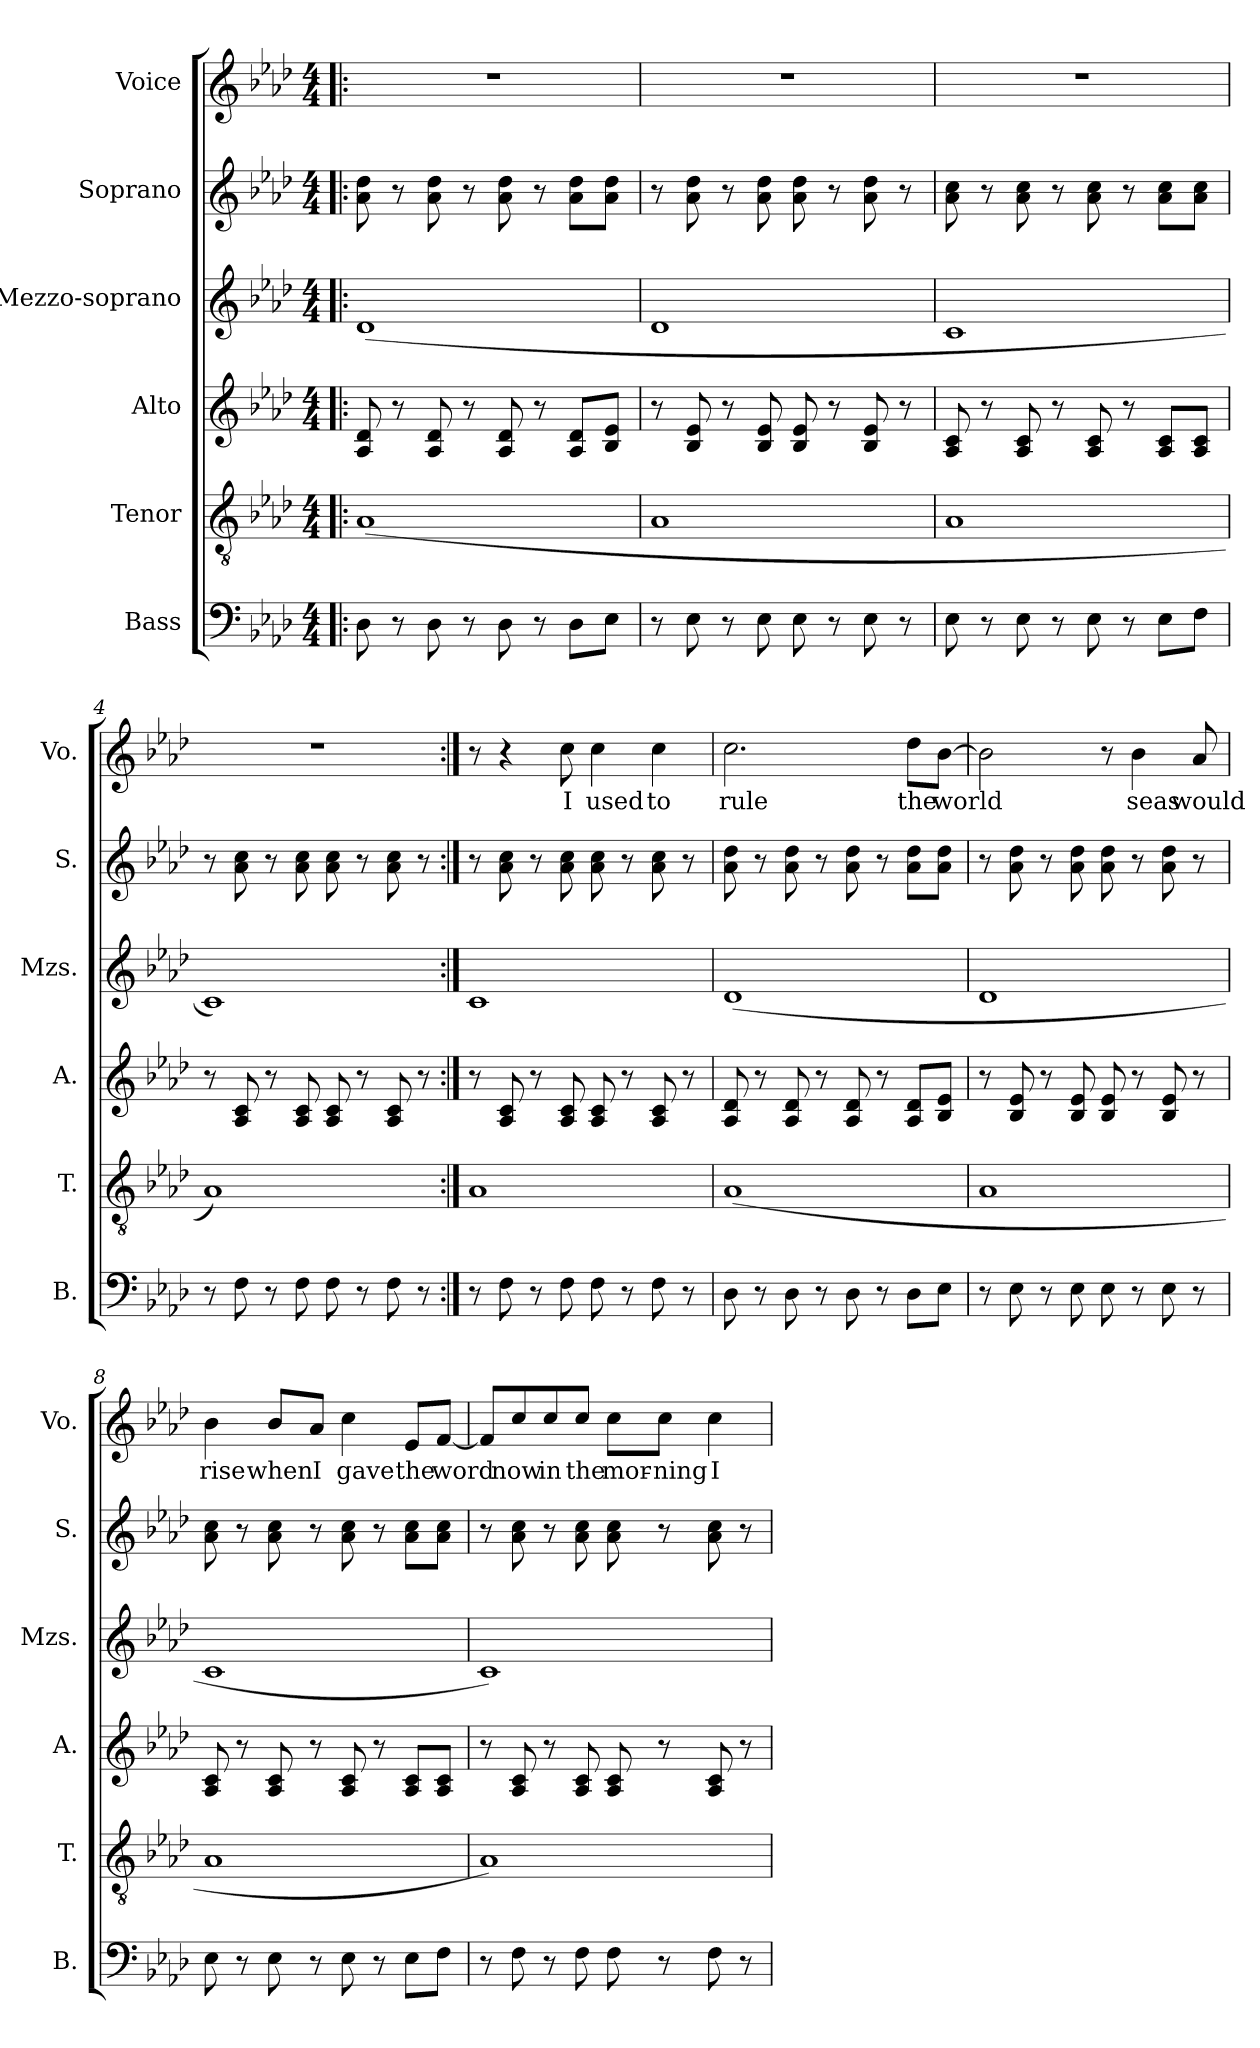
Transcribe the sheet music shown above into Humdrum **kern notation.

**kern	**kern	**kern	**kern	**kern	**kern	**text
*part6	*part5	*part4	*part3	*part2	*part1	*part1
*staff6	*staff5	*staff4	*staff3	*staff2	*staff1	*staff1
*I"Bass	*I"Tenor	*I"Alto	*I"Mezzo-soprano	*I"Soprano	*I"Voice	*
*I'B.	*I'T.	*I'A.	*I'Mzs.	*I'S.	*I'Vo.	*
*clefF4	*clefGv2	*clefG2	*clefG2	*clefG2	*clefG2	*
*k[b-e-a-d-]	*k[b-e-a-d-]	*k[b-e-a-d-]	*k[b-e-a-d-]	*k[b-e-a-d-]	*k[b-e-a-d-]	*
*M4/4	*M4/4	*M4/4	*M4/4	*M4/4	*M4/4	*
*MM139	*MM139	*MM139	*MM139	*MM139	*MM139	*
=1!|:	=1!|:	=1!|:	=1!|:	=1!|:	=1!|:	=1!|:
8D-\	(>1A-	8A-/ 8d-/	(>1d-	8a-\ 8dd-\	1r	.
8r	.	8r	.	8r	.	.
8D-\	.	8A-/ 8d-/	.	8a-\ 8dd-\	.	.
8r	.	8r	.	8r	.	.
8D-\	.	8A-/ 8d-/	.	8a-\ 8dd-\	.	.
8r	.	8r	.	8r	.	.
8D-\L	.	8A-/ 8d-/L	.	8a-\ 8dd-\L	.	.
8E-\J	.	8B-/ 8e-/J	.	8a-\ 8dd-\J	.	.
=2	=2	=2	=2	=2	=2	=2
8r	1A-	8r	1d-	8r	1r	.
8E-\	.	8B-/ 8e-/	.	8a-\ 8dd-\	.	.
8r	.	8r	.	8r	.	.
8E-\	.	8B-/ 8e-/	.	8a-\ 8dd-\	.	.
8E-\	.	8B-/ 8e-/	.	8a-\ 8dd-\	.	.
8r	.	8r	.	8r	.	.
8E-\	.	8B-/ 8e-/	.	8a-\ 8dd-\	.	.
8r	.	8r	.	8r	.	.
=3	=3	=3	=3	=3	=3	=3
8E-\	1A-	8A-/ 8c/	1c	8a-\ 8cc\	1r	.
8r	.	8r	.	8r	.	.
8E-\	.	8A-/ 8c/	.	8a-\ 8cc\	.	.
8r	.	8r	.	8r	.	.
8E-\	.	8A-/ 8c/	.	8a-\ 8cc\	.	.
8r	.	8r	.	8r	.	.
8E-\L	.	8A-/ 8c/L	.	8a-\ 8cc\L	.	.
8F\J	.	8A-/ 8c/J	.	8a-\ 8cc\J	.	.
!!LO:PB:g=z
=4	=4	=4	=4	=4	=4	=4
8r	1A-)	8r	1c)	8r	1r	.
8F\	.	8A-/ 8c/	.	8a-\ 8cc\	.	.
8r	.	8r	.	8r	.	.
8F\	.	8A-/ 8c/	.	8a-\ 8cc\	.	.
8F\	.	8A-/ 8c/	.	8a-\ 8cc\	.	.
8r	.	8r	.	8r	.	.
8F\	.	8A-/ 8c/	.	8a-\ 8cc\	.	.
8r	.	8r	.	8r	.	.
=5:|!	=5:|!	=5:|!	=5:|!	=5:|!	=5:|!	=5:|!
8r	1A-	8r	1c	8r	8r	.
8F\	.	8A-/ 8c/	.	8a-\ 8cc\	4r	.
8r	.	8r	.	8r	.	.
!	!	!	!	!	!	!LO:LY:b
8F\	.	8A-/ 8c/	.	8a-\ 8cc\	8cc\	I
!	!	!	!	!	!	!LO:LY:b
8F\	.	8A-/ 8c/	.	8a-\ 8cc\	4cc\	used
8r	.	8r	.	8r	.	.
!	!	!	!	!	!	!LO:LY:b
8F\	.	8A-/ 8c/	.	8a-\ 8cc\	4cc\	to
8r	.	8r	.	8r	.	.
=6	=6	=6	=6	=6	=6	=6
!	!	!	!	!	!	!LO:LY:b
8D-\	(>1A-	8A-/ 8d-/	(>1d-	8a-\ 8dd-\	2.cc\	rule
8r	.	8r	.	8r	.	.
8D-\	.	8A-/ 8d-/	.	8a-\ 8dd-\	.	.
8r	.	8r	.	8r	.	.
8D-\	.	8A-/ 8d-/	.	8a-\ 8dd-\	.	.
8r	.	8r	.	8r	.	.
!	!	!	!	!	!	!LO:LY:b
8D-\L	.	8A-/ 8d-/L	.	8a-\ 8dd-\L	8dd-\L	the
!	!	!	!	!	!	!LO:LY:b
8E-\J	.	8B-/ 8e-/J	.	8a-\ 8dd-\J	[8b-\J	world
!!LO:LB:g=z
=7	=7	=7	=7	=7	=7	=7
8r	1A-	8r	1d-	8r	2b-\]	.
8E-\	.	8B-/ 8e-/	.	8a-\ 8dd-\	.	.
8r	.	8r	.	8r	.	.
8E-\	.	8B-/ 8e-/	.	8a-\ 8dd-\	.	.
8E-\	.	8B-/ 8e-/	.	8a-\ 8dd-\	8r	.
!	!	!	!	!	!	!LO:LY:b
8r	.	8r	.	8r	4b-\	seas
8E-\	.	8B-/ 8e-/	.	8a-\ 8dd-\	.	.
!	!	!	!	!	!	!LO:LY:b
8r	.	8r	.	8r	8a-/	would
=8	=8	=8	=8	=8	=8	=8
!	!	!	!	!	!	!LO:LY:b
8E-\	1A-	8A-/ 8c/	1c	8a-\ 8cc\	4b-\	rise
8r	.	8r	.	8r	.	.
!	!	!	!	!	!	!LO:LY:b
8E-\	.	8A-/ 8c/	.	8a-\ 8cc\	8b-/L	when
!	!	!	!	!	!	!LO:LY:b
8r	.	8r	.	8r	8a-/J	I
!	!	!	!	!	!	!LO:LY:b
8E-\	.	8A-/ 8c/	.	8a-\ 8cc\	4cc\	gave
8r	.	8r	.	8r	.	.
!	!	!	!	!	!	!LO:LY:b
8E-\L	.	8A-/ 8c/L	.	8a-\ 8cc\L	8e-/L	the
!	!	!	!	!	!	!LO:LY:b
8F\J	.	8A-/ 8c/J	.	8a-\ 8cc\J	[8f/J	word
=9	=9	=9	=9	=9	=9	=9
8r	1A-)	8r	1c)	8r	8f/L]	.
!	!	!	!	!	!	!LO:LY:b
8F\	.	8A-/ 8c/	.	8a-\ 8cc\	8cc/	now
!	!	!	!	!	!	!LO:LY:b
8r	.	8r	.	8r	8cc/	in
!	!	!	!	!	!	!LO:LY:b
8F\	.	8A-/ 8c/	.	8a-\ 8cc\	8cc/J	the
!	!	!	!	!	!	!LO:LY:b
8F\	.	8A-/ 8c/	.	8a-\ 8cc\	8cc\L	mor-
!	!	!	!	!	!	!LO:LY:b
8r	.	8r	.	8r	8cc\J	-ning
!	!	!	!	!	!	!LO:LY:b
8F\	.	8A-/ 8c/	.	8a-\ 8cc\	4cc\	I
8r	.	8r	.	8r	.	.
=	=	=	=	=	=	=
*-	*-	*-	*-	*-	*-	*-
